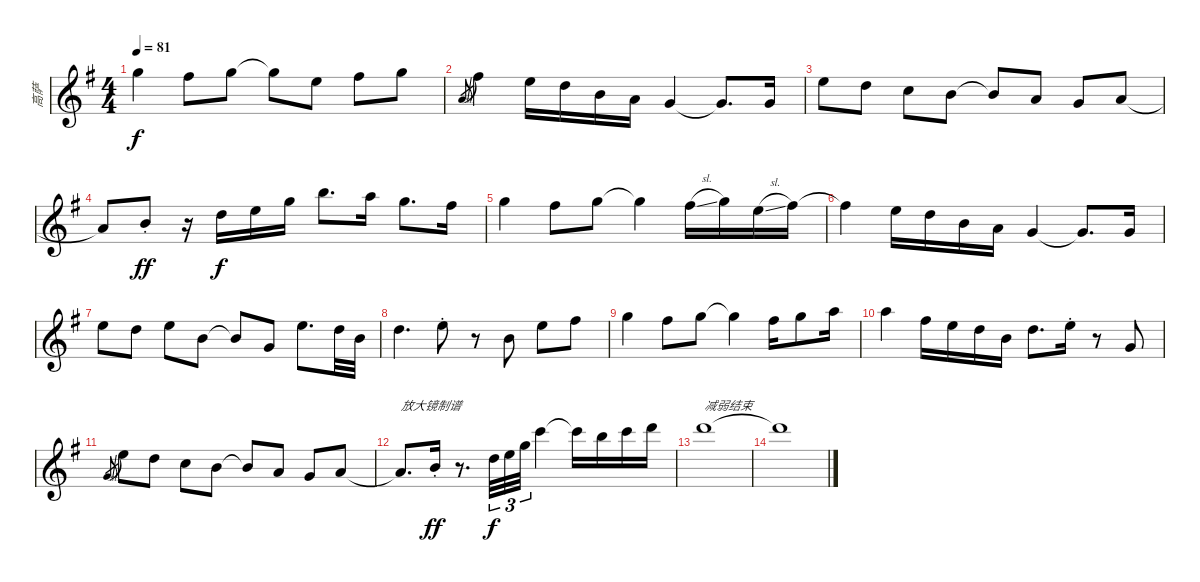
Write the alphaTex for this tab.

\track ("高萨" "高萨") {instrument altosax}
\staff {score}
\tuning (E4 B3 G3 D3 A2 E2) {hide}
\ts (4 4)
\tempo 81
\clef g2
\ks g
15.1.4{dy f} 14.1.8 15.1.8 15.1{t}.8 12.1.8 14.1.8 15.1.8 |
5.1{sl}.8{gr} 14.1.4 12.1.16 10.1.16 12.2.16 10.2.16 12.3.4 12.3{t}.8{d} 12.3.16 |
12.1.8 10.1.8 8.1.8 7.1.8 7.1{t}.8 5.1.8 3.1.8 5.1.8 |
5.1{t}.8 7.1{st}.8{dy ff} r.16 10.1.16{dy f} 12.1.16 15.1.16 19.1.8{d} 17.1.16 15.1.8{d} 14.1.16 |
15.1.4 14.1.8 15.1.8 15.1{t}.4 14.1{sl}.16 15.1.16 12.1{sl}.16 14.1.16 |
14.1{t}.4 12.1.16 10.1.16 12.2.16 10.2.16 12.3.4 12.3{t}.8{d} 12.3.16 |
12.1.8 10.1.8 12.1.8 12.2.8 12.2{t}.8 12.3.8 12.1.8{d} 10.1.32 12.2.32 |
10.1.4{d} 12.1{st}.8 r.8 12.2.8 12.1.8 14.1.8 |
15.1.4 14.1.8 15.1.8 15.1{t}.4 14.1.16 15.1.8 17.1.16 |
17.1.4 14.1.16 12.1.16 10.1.16 12.2.16 10.1.8{d} 12.1{st}.16 r.8 12.3.8 |
3.1{sl}.8{gr} 12.1.8 10.1.8 8.1.8 7.1.8 7.1{t}.8 5.1.8 3.1.8 5.1.8 |
5.1{t}.8{d txt "放大镜制谱"} 7.1{st}.16{dy ff} r.8{d} 10.1.32{tu (3 2) dy f} 12.1.32{tu (3 2)} 15.1.32{tu (3 2)} 20.1.4 20.1{t}.16 19.1.16 20.1.16 22.1.16 |
22.1.1{txt "减弱结束" volume 0} |
22.1{t}.1
